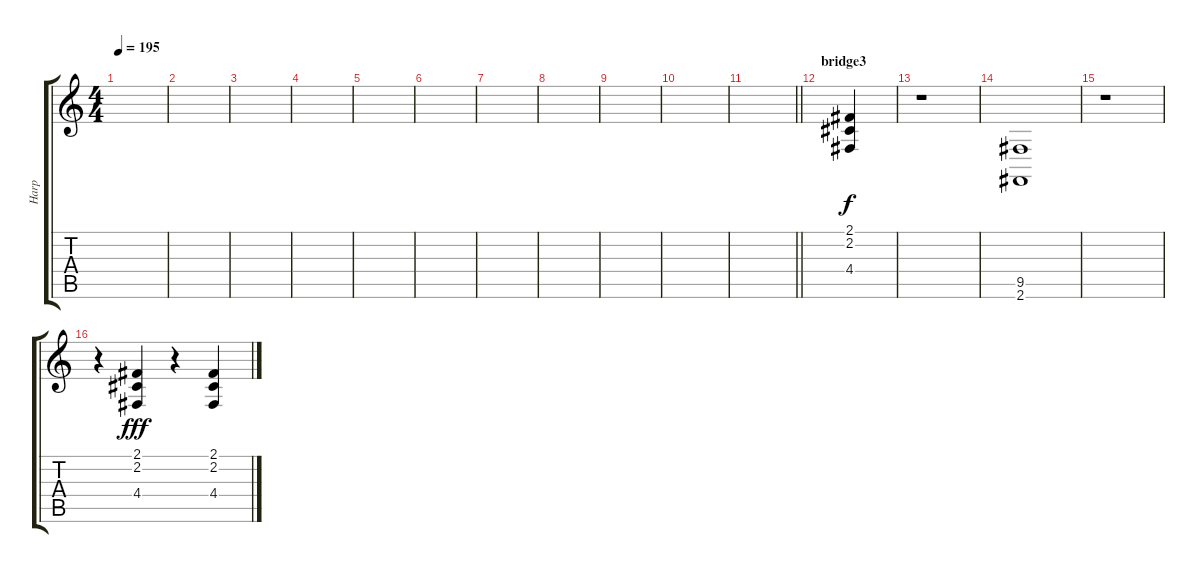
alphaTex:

\track ("Harp" "Harp") {instrument orchestralharp}
\staff {score tabs}
\tuning (E4 B3 G3 D3 A2 E2) {hide}
\ts (4 4)
\tempo 195
\clef g2
\ks c
|
|
|
|
|
|
|
|
|
|
\barLineRight lightlight
|
\section ("" "bridge3")
(2.1 2.2 4.4).4 |
r.1 |
(9.5 2.6).1{dy f} |
r.1 |
r.4 (2.1 2.2 4.4).4{dy fff} r.4 (2.1 2.2 4.4).4
